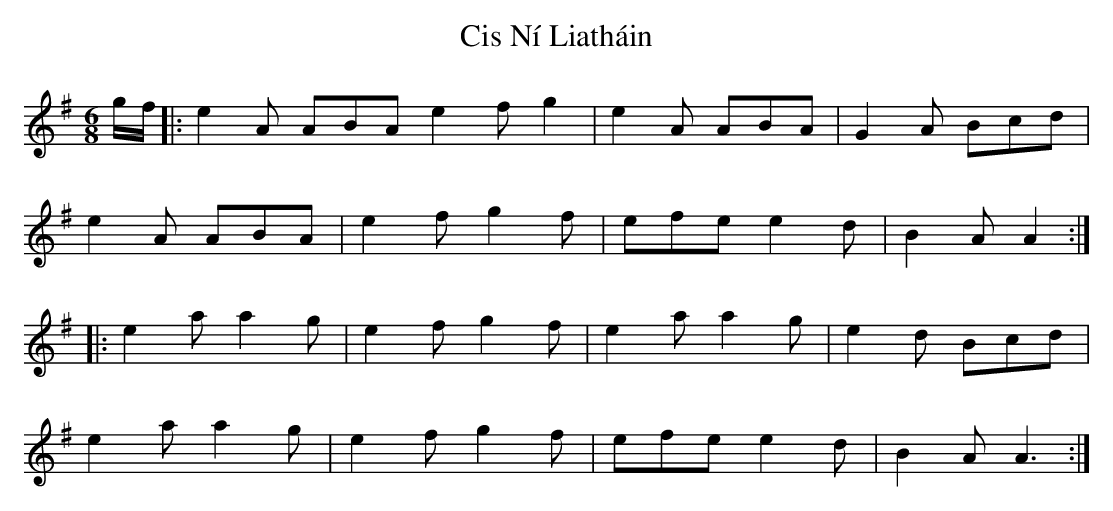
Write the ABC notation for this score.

X:1
T:Cis Ní Liatháin
M:6/8
L:1/8
K:Ador
g/f/|:e2A ABA e2f g2|e2A ABA|G2A Bcd|
e2A ABA|e2f g2f|efe e2d|B2A A2:|
|:e2a a2g|e2f g2f|e2a a2g|e2d Bcd|
e2a a2g|e2f g2f|efe e2d|B2A A3:|]
